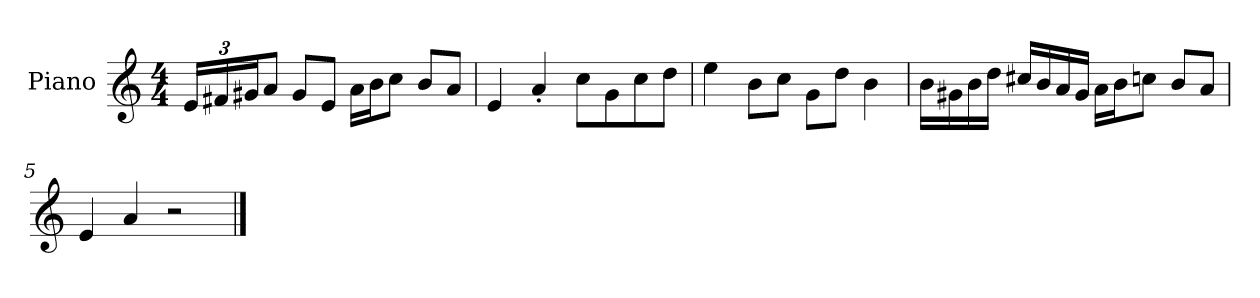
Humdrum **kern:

**kern
*part1
*staff1
*I"Piano
*I'P-no
*clefG2
*k[]
*M4/4
*MM90
*Xbrackettup
=1
24e/LL
24f#X/
24g#X/J
8a/J
8g#/L
8e/J
16a\LL
16b\J
8cc\J
8b/L
8a/J
=2
4e/
4a'/
8cc\L
8g\
8cc\
8dd\J
=3
4ee\
8b\L
8cc\J
8g\L
8dd\J
4b\
=4
16b\LL
16g#X\
16b\
16dd\JJ
16cc#X/LL
16b/
16a/
16g#/JJ
16a\LL
16b\J
8ccn\J
8b/L
8a/J
!!LO:LB:g=z
=5
4e/
4a/
2r
==
*-
